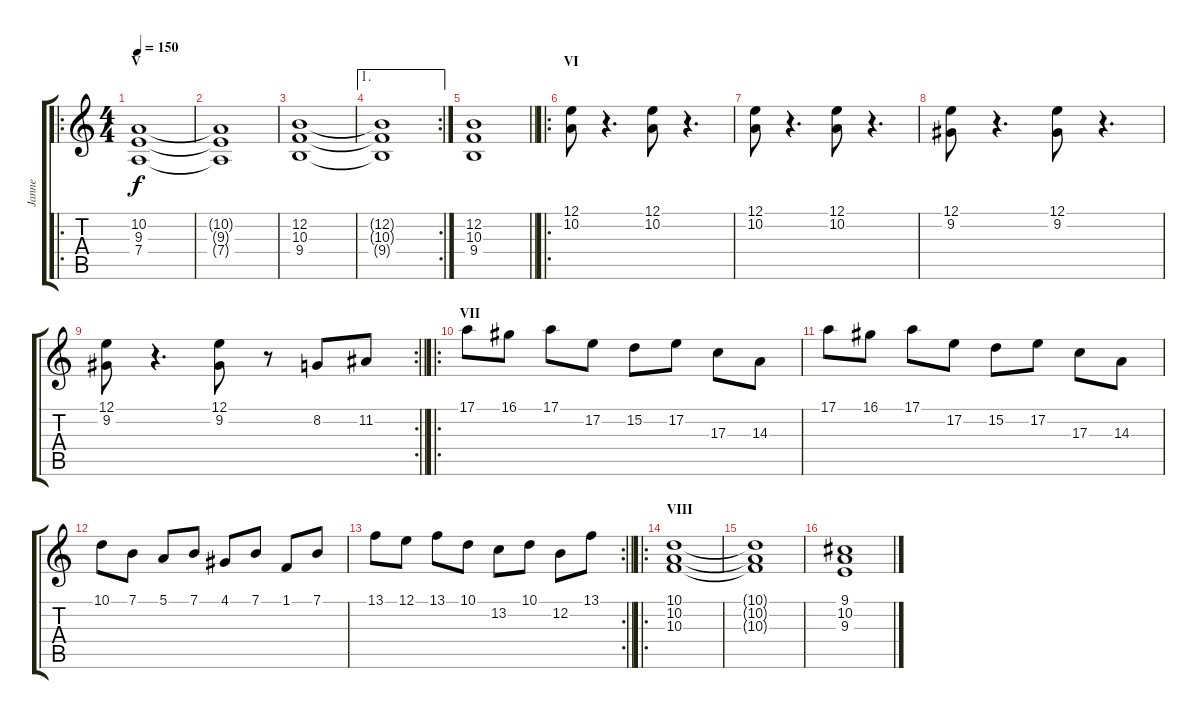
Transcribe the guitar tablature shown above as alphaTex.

\track ("Janne" "Janne") {instrument stringensemble1}
\staff {score tabs}
\tuning (E4 B3 G3 D3 A2 E2) {hide}
\ro
\ts (4 4)
\section ("" "V")
\tempo 150
\clef g2
\ks c
(10.2 9.3 7.4).1{dy f volume 9 instrument choiraahs} |
(10.2{t} 9.3{t} 7.4{t}).1 |
(12.2 10.3 9.4).1 |
\ae 1
\rc 2
(12.2{t} 10.3{t} 9.4{t}).1 |
\barLineRight lightlight
(12.2 10.3 9.4).1 |
\ro
\section ("" "VI")
(12.1 10.2).8{volume 13 instrument stringensemble1} r.4{d} (12.1 10.2).8 r.4{d} |
(12.1 10.2).8 r.4{d} (12.1 10.2).8 r.4{d} |
(12.1 9.2).8 r.4{d} (12.1 9.2).8 r.4{d} |
\rc 2
\barLineRight lightlight
(12.1 9.2).8 r.4{d} (12.1 9.2).8 r.8 8.2.8 11.2.8 |
\ro
\section ("" "VII")
17.1.8 16.1.8 17.1.8 17.2.8 15.2.8 17.2.8 17.3.8 14.3.8 |
17.1.8 16.1.8 17.1.8 17.2.8 15.2.8 17.2.8 17.3.8 14.3.8 |
10.1.8 7.1.8 5.1.8 7.1.8 4.1.8 7.1.8 1.1.8 7.1.8 |
\rc 2
\barLineRight lightlight
13.1.8 12.1.8 13.1.8 10.1.8 13.2.8 10.1.8 12.2.8 13.1.8 |
\ro
\section ("" "VIII")
(10.1 10.2 10.3).1{volume 10 instrument choiraahs} |
(10.1{t} 10.2{t} 10.3{t}).1 |
(9.1 10.2 9.3).1
